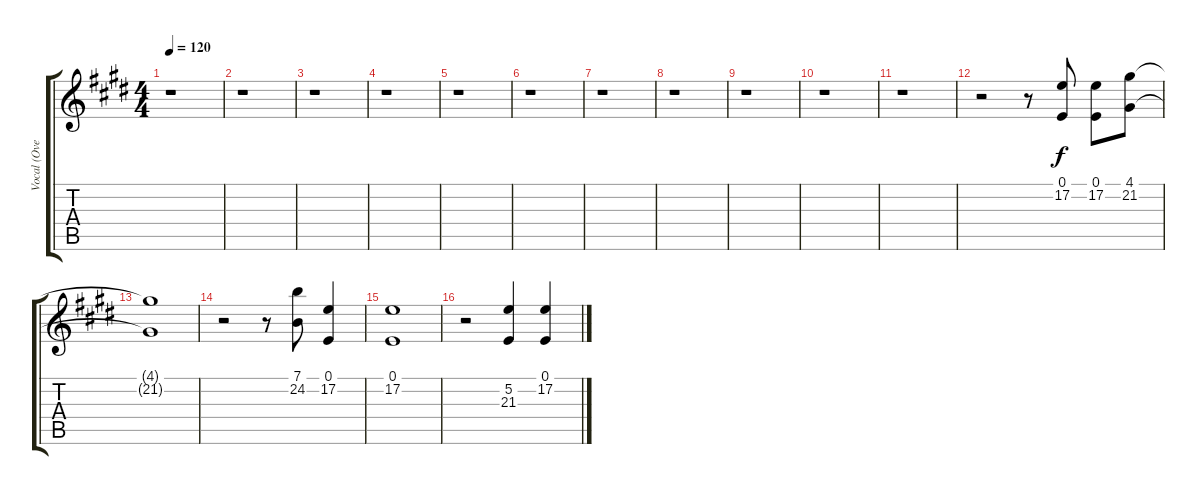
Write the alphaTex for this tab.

\track ("Vocal (Overdub)" "Vocal (Ove") {instrument stringensemble1}
\staff {score tabs}
\tuning (E4 B3 G3 D3 A2 E2) {hide}
\ts (4 4)
\tempo 120
\clef g2
\ks e
r.1{dy f} |
r.1 |
r.1 |
r.1 |
r.1 |
r.1 |
r.1 |
r.1 |
r.1 |
r.1 |
r.1 |
r.2 r.8 (0.1 17.2).8 (0.1 17.2).8 (4.1 21.2).8 |
(4.1{t} 21.2{t}).1 |
r.2 r.8 (7.1 24.2).8 (0.1 17.2).4 |
(0.1 17.2).1 |
r.2 (5.2 21.3).4 (0.1 17.2).4
